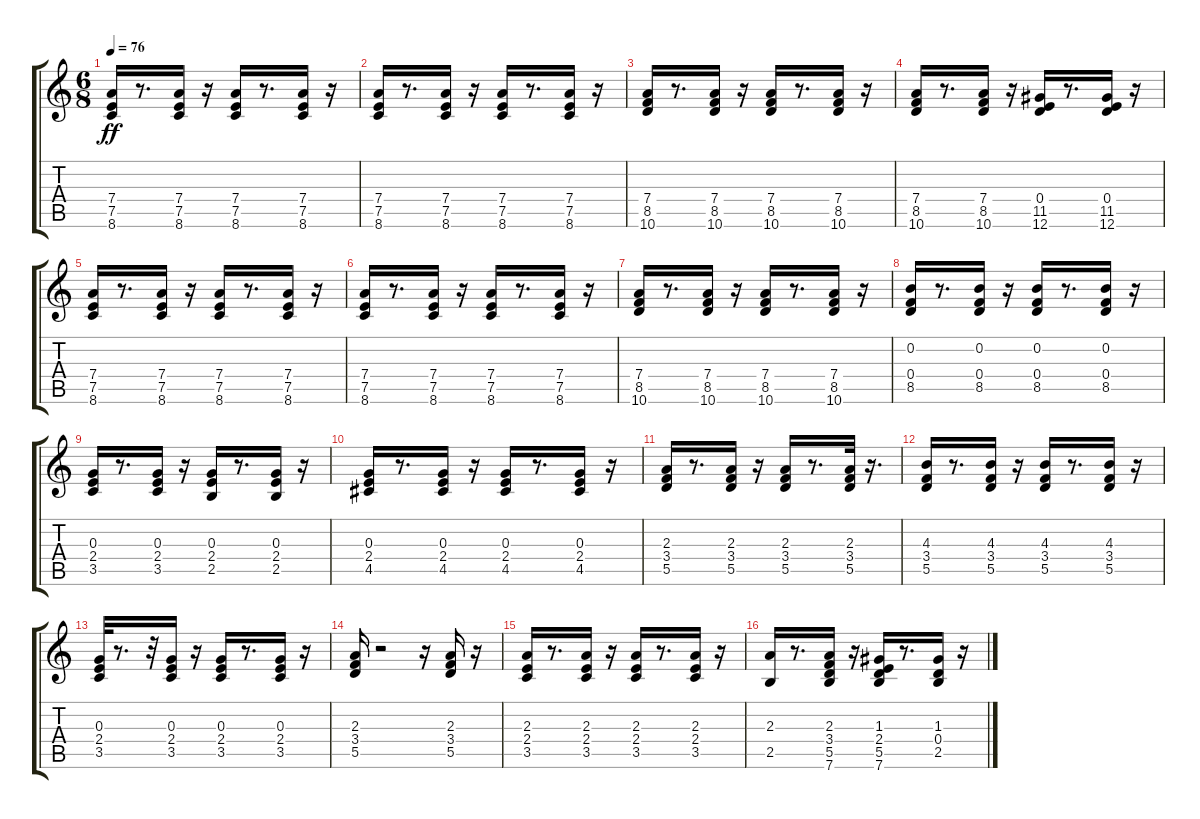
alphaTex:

\track "" {instrument electricguitarjazz}
\staff {score tabs}
\tuning (E4 B3 G3 D3 A2 E2) {hide}
\ts (6 8)
\tempo 76
\clef g2
\ks c
(7.4 7.5 8.6).16{dy ff} r.8{d} (7.4 7.5 8.6).16 r.16 (7.4 7.5 8.6).16 r.8{d} (7.4 7.5 8.6).16 r.16 |
(7.4 7.5 8.6).16 r.8{d} (7.4 7.5 8.6).16 r.16 (7.4 7.5 8.6).16 r.8{d} (7.4 7.5 8.6).16 r.16 |
(7.4 8.5 10.6).16 r.8{d} (7.4 8.5 10.6).16 r.16 (7.4 8.5 10.6).16 r.8{d} (7.4 8.5 10.6).16 r.16 |
(7.4 8.5 10.6).16 r.8{d} (7.4 8.5 10.6).16 r.16 (0.4 11.5 12.6).16 r.8{d} (0.4 11.5 12.6).16 r.16 |
(7.4 7.5 8.6).16 r.8{d} (7.4 7.5 8.6).16 r.16 (7.4 7.5 8.6).16 r.8{d} (7.4 7.5 8.6).16 r.16 |
(7.4 7.5 8.6).16 r.8{d} (7.4 7.5 8.6).16 r.16 (7.4 7.5 8.6).16 r.8{d} (7.4 7.5 8.6).16 r.16 |
(7.4 8.5 10.6).16 r.8{d} (7.4 8.5 10.6).16 r.16 (7.4 8.5 10.6).16 r.8{d} (7.4 8.5 10.6).16 r.16 |
(0.2 0.4 8.5).16 r.8{d} (0.2 0.4 8.5).16 r.16 (0.2 0.4 8.5).16 r.8{d} (0.2 0.4 8.5).16 r.16 |
(0.3 2.4 3.5).16 r.8{d} (0.3 2.4 3.5).16 r.16 (0.3 2.4 2.5).16 r.8{d} (0.3 2.4 2.5).16 r.16 |
(0.3 2.4 4.5).16 r.8{d} (0.3 2.4 4.5).16 r.16 (0.3 2.4 4.5).16 r.8{d} (0.3 2.4 4.5).16 r.16 |
(2.3 3.4 5.5).16 r.8{d} (2.3 3.4 5.5).16 r.16 (2.3 3.4 5.5).16 r.8{d} (2.3 3.4 5.5).32 r.16{d} |
(4.3 3.4 5.5).16 r.8{d} (4.3 3.4 5.5).16 r.16 (4.3 3.4 5.5).16 r.8{d} (4.3 3.4 5.5).16 r.16 |
(0.3 2.4 3.5).32 r.8{d} r.32 (0.3 2.4 3.5).16 r.16 (0.3 2.4 3.5).16 r.8{d} (0.3 2.4 3.5).16 r.16 |
(2.3 3.4 5.5).16 r.2 r.16 (2.3 3.4 5.5).16 r.16 |
(2.3 2.4 3.5).16 r.8{d} (2.3 2.4 3.5).16 r.16 (2.3 2.4 3.5).16 r.8{d} (2.3 2.4 3.5).16 r.16 |
(2.3 2.5).16 r.8{d} (2.3 3.4 5.5 7.6).16 r.16 (1.3 2.4 5.5 7.6).16 r.8{d} (1.3 0.4 2.5).16 r.16
